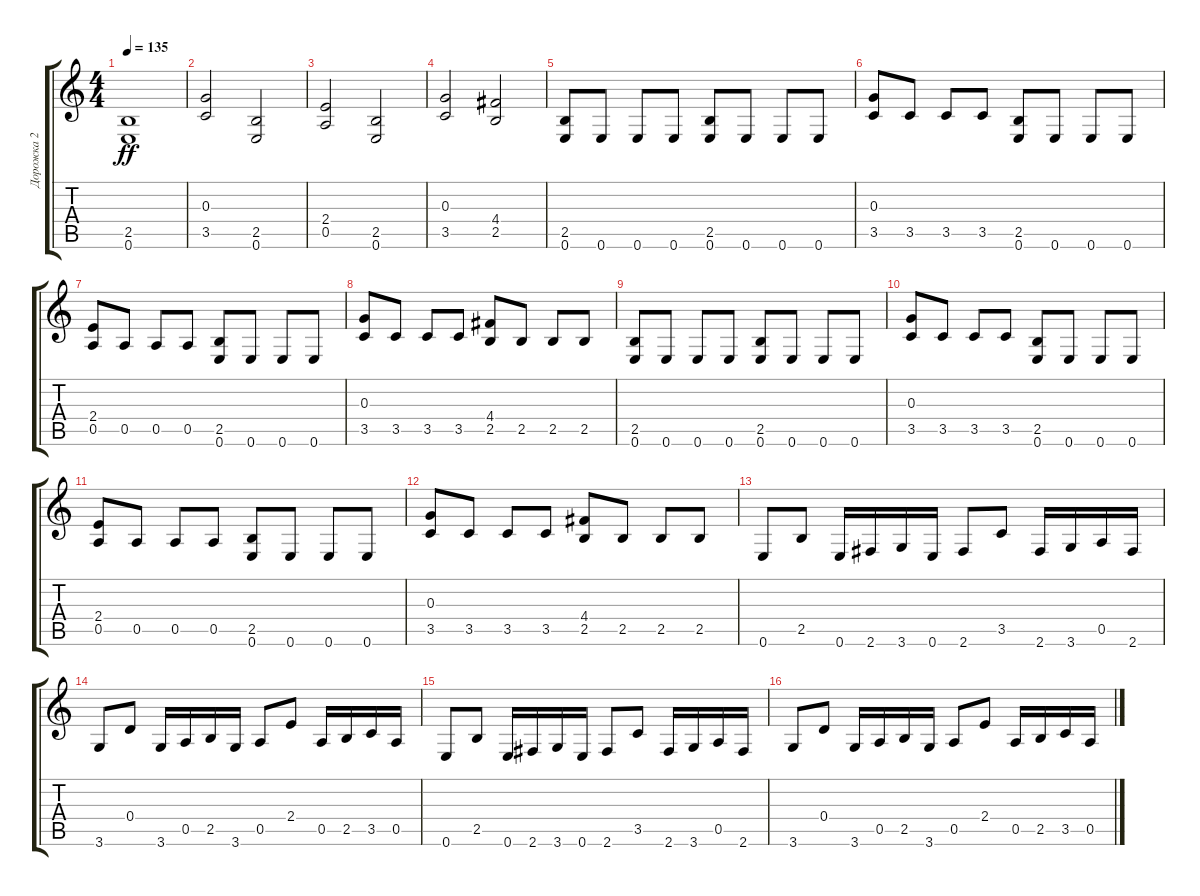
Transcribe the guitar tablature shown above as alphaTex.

\track ("Дорожка 2" "Дорожка 2") {instrument distortionguitar}
\staff {score tabs}
\tuning (E4 B3 G3 D3 A2 E2) {hide}
\ts (4 4)
\tempo 135
\clef g2
\ks c
(2.5 0.6).1{dy ff} |
(0.3 3.5).2 (2.5 0.6).2 |
(2.4 0.5).2 (2.5 0.6).2 |
(0.3 3.5).2 (4.4 2.5).2 |
(2.5 0.6).8 0.6.8 0.6.8 0.6.8 (2.5 0.6).8 0.6.8 0.6.8 0.6.8 |
(0.3 3.5).8 3.5.8 3.5.8 3.5.8 (2.5 0.6).8 0.6.8 0.6.8 0.6.8 |
(2.4 0.5).8 0.5.8 0.5.8 0.5.8 (2.5 0.6).8 0.6.8 0.6.8 0.6.8 |
(0.3 3.5).8 3.5.8 3.5.8 3.5.8 (4.4 2.5).8 2.5.8 2.5.8 2.5.8 |
(2.5 0.6).8 0.6.8 0.6.8 0.6.8 (2.5 0.6).8 0.6.8 0.6.8 0.6.8 |
(0.3 3.5).8 3.5.8 3.5.8 3.5.8 (2.5 0.6).8 0.6.8 0.6.8 0.6.8 |
(2.4 0.5).8 0.5.8 0.5.8 0.5.8 (2.5 0.6).8 0.6.8 0.6.8 0.6.8 |
(0.3 3.5).8 3.5.8 3.5.8 3.5.8 (4.4 2.5).8 2.5.8 2.5.8 2.5.8 |
0.6.8 2.5.8 0.6.16 2.6.16 3.6.16 0.6.16 2.6.8 3.5.8 2.6.16 3.6.16 0.5.16 2.6.16 |
3.6.8 0.4.8 3.6.16 0.5.16 2.5.16 3.6.16 0.5.8 2.4.8 0.5.16 2.5.16 3.5.16 0.5.16 |
0.6.8 2.5.8 0.6.16 2.6.16 3.6.16 0.6.16 2.6.8 3.5.8 2.6.16 3.6.16 0.5.16 2.6.16 |
3.6.8 0.4.8 3.6.16 0.5.16 2.5.16 3.6.16 0.5.8 2.4.8 0.5.16 2.5.16 3.5.16 0.5.16
